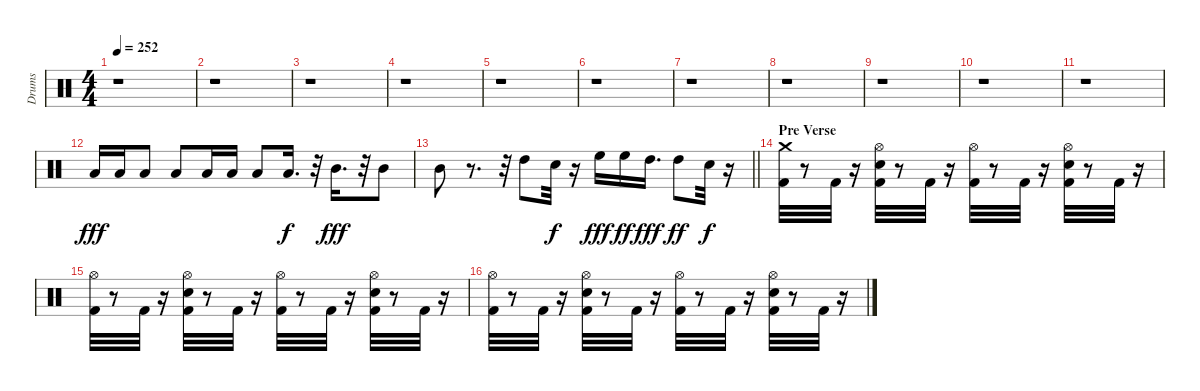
\track ("Drums" "Drums") {instrument percussion}
\staff {score}
\articulation defaults
\ts (4 4)
\tempo 252
\clef neutral
\ks c
r.1{dy f} |
r.1 |
r.1 |
r.1 |
r.1 |
r.1 |
r.1 |
r.1 |
r.1 |
r.1 |
r.1 |
"Low Floor Tom (hit)".16{dy fff} "Low Tom (hit)".16 "Low Tom (hit)".8 "Low Tom (hit)".8 "Low Floor Tom (hit)".16 "Low Tom (hit)".16 "Low Tom (hit)".8 "Low Tom (hit)".16{d dy f} r.32 "Mid Tom (hit)".16{d dy fff} r.32 "Mid Tom (hit)".8 |
\barLineRight lightlight "Mid Tom (hit)".8
r.8{d} r.32 "High Tom (hit)".8 "Snare (hit)".32{dy f} r.16 "High Floor Tom (hit)".16{dy fff} "High Floor Tom (hit)".16{dy ff} "High Tom (hit)".16{d dy fff} "High Tom (hit)".8{dy ff} "Snare (hit)".32{dy f} r.16 |
\section ("" "Pre Verse")
("Kick (hit) 2" "Crash medium (hit)").32 r.8 "Kick (hit) 2".32 r.16 ("Snare (hit) 2" "Kick (hit) 2" "Hi-Hat (open)").32 r.8 "Kick (hit) 2".32 r.16 ("Kick (hit) 2" "Hi-Hat (open)").32 r.8 "Kick (hit) 2".32 r.16 ("Snare (hit) 2" "Hi-Hat (open)" "Kick (hit) 2").32 r.8 "Kick (hit) 2".32 r.16 |
("Kick (hit) 2" "Hi-Hat (open)").32 r.8 "Kick (hit) 2".32 r.16 ("Kick (hit) 2" "Hi-Hat (open)" "Snare (hit) 2").32 r.8 "Kick (hit) 2".32 r.16 ("Hi-Hat (open)" "Kick (hit) 2").32 r.8 "Kick (hit) 2".32 r.16 ("Snare (hit) 2" "Kick (hit) 2" "Hi-Hat (open)").32 r.8 "Kick (hit) 2".32 r.16 |
("Kick (hit) 2" "Hi-Hat (open)").32 r.8 "Kick (hit) 2".32 r.16 ("Snare (hit) 2" "Kick (hit) 2" "Hi-Hat (open)").32 r.8 "Kick (hit) 2".32 r.16 ("Hi-Hat (open)" "Kick (hit) 2").32 r.8 "Kick (hit) 2".32 r.16 ("Hi-Hat (open)" "Snare (hit) 2" "Kick (hit) 2").32 r.8 "Kick (hit) 2".32 r.16
